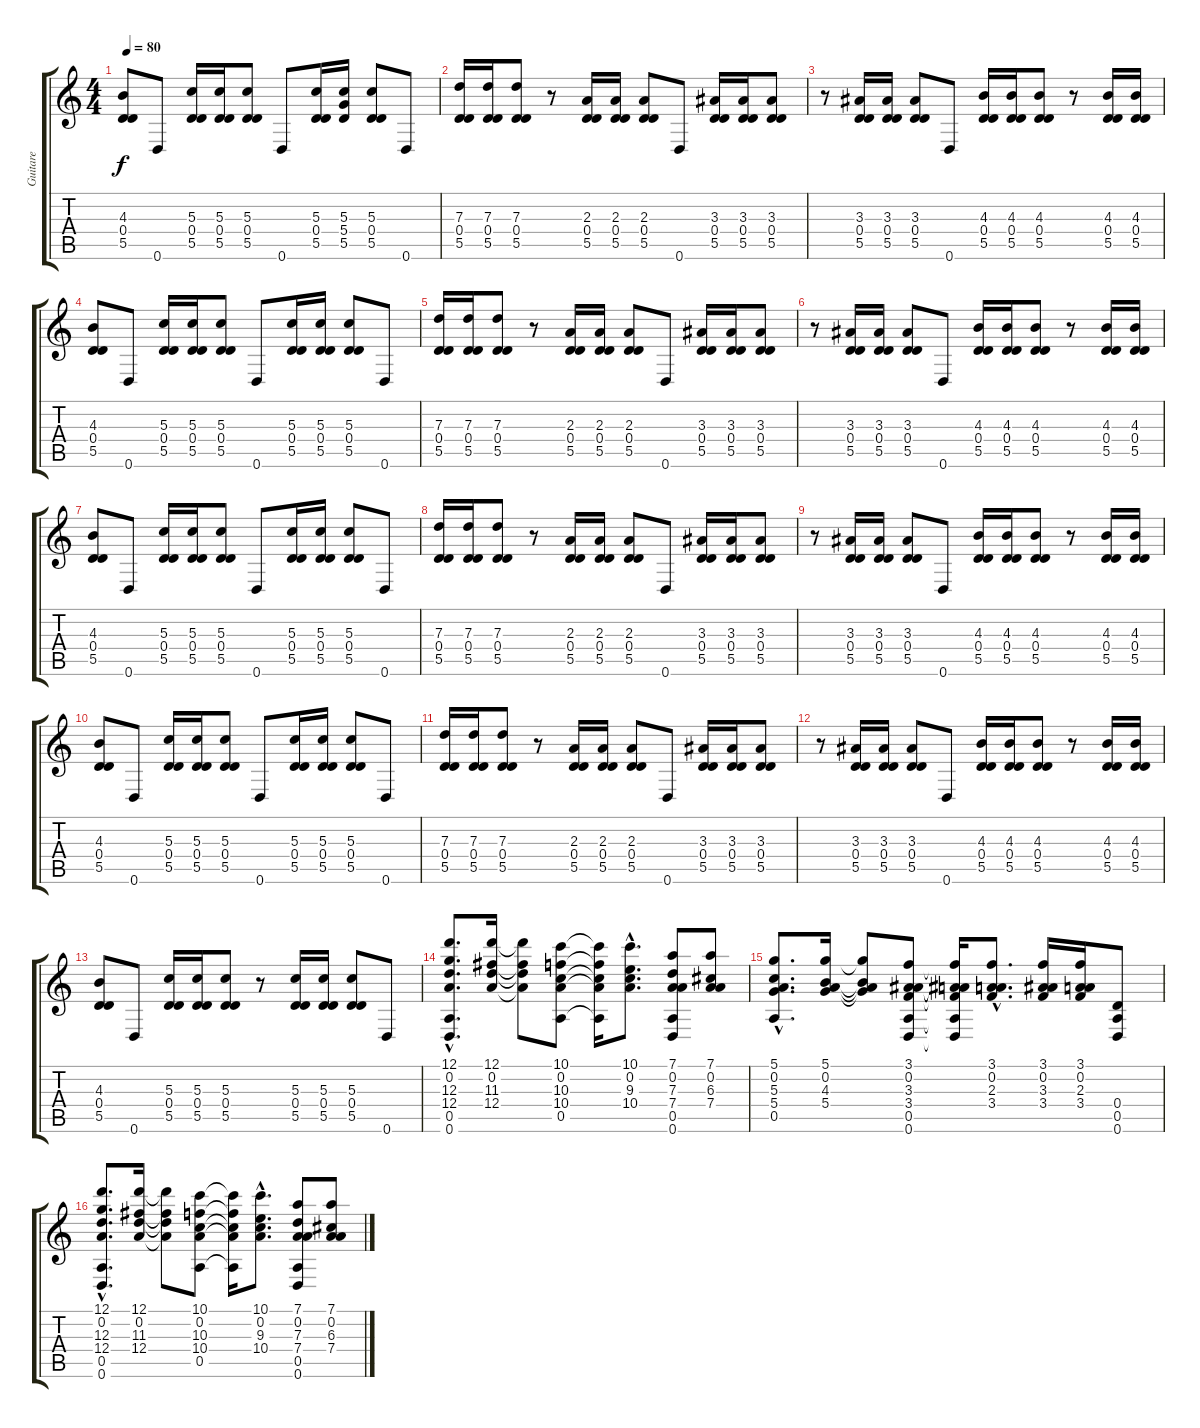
\track ("Guitare" "Guitare") {instrument acousticguitarsteel}
\staff {score tabs}
\tuning (D4 A3 G3 D3 A2 D2) {hide}
\ts (4 4)
\tempo 80
\clef g2
\ks c
(4.3 0.4 5.5).8{dy f} 0.6.8 (5.3 0.4 5.5).16 (5.3 0.4 5.5).16 (5.3 0.4 5.5).8 0.6.8 (5.3 0.4 5.5).16 (5.3 5.4 5.5).16 (5.3 0.4 5.5).8 0.6.8 |
(7.3 0.4 5.5).16 (7.3 0.4 5.5).16 (7.3 0.4 5.5).8 r.8 (2.3 0.4 5.5).16 (2.3 0.4 5.5).16 (2.3 0.4 5.5).8 0.6.8 (3.3 0.4 5.5).16 (3.3 0.4 5.5).16 (3.3 0.4 5.5).8 |
r.8 (3.3 0.4 5.5).16 (3.3 0.4 5.5).16 (3.3 0.4 5.5).8 0.6.8 (4.3 0.4 5.5).16 (4.3 0.4 5.5).16 (4.3 0.4 5.5).8 r.8 (4.3 0.4 5.5).16 (4.3 0.4 5.5).16 |
(4.3 0.4 5.5).8 0.6.8 (5.3 0.4 5.5).16 (5.3 0.4 5.5).16 (5.3 0.4 5.5).8 0.6.8 (5.3 0.4 5.5).16 (5.3 0.4 5.5).16 (5.3 0.4 5.5).8 0.6.8 |
(7.3 0.4 5.5).16 (7.3 0.4 5.5).16 (7.3 0.4 5.5).8 r.8 (2.3 0.4 5.5).16 (2.3 0.4 5.5).16 (2.3 0.4 5.5).8 0.6.8 (3.3 0.4 5.5).16 (3.3 0.4 5.5).16 (3.3 0.4 5.5).8 |
r.8 (3.3 0.4 5.5).16 (3.3 0.4 5.5).16 (3.3 0.4 5.5).8 0.6.8 (4.3 0.4 5.5).16 (4.3 0.4 5.5).16 (4.3 0.4 5.5).8 r.8 (4.3 0.4 5.5).16 (4.3 0.4 5.5).16 |
(4.3 0.4 5.5).8 0.6.8 (5.3 0.4 5.5).16 (5.3 0.4 5.5).16 (5.3 0.4 5.5).8 0.6.8 (5.3 0.4 5.5).16 (5.3 0.4 5.5).16 (5.3 0.4 5.5).8 0.6.8 |
(7.3 0.4 5.5).16 (7.3 0.4 5.5).16 (7.3 0.4 5.5).8 r.8 (2.3 0.4 5.5).16 (2.3 0.4 5.5).16 (2.3 0.4 5.5).8 0.6.8 (3.3 0.4 5.5).16 (3.3 0.4 5.5).16 (3.3 0.4 5.5).8 |
r.8 (3.3 0.4 5.5).16 (3.3 0.4 5.5).16 (3.3 0.4 5.5).8 0.6.8 (4.3 0.4 5.5).16 (4.3 0.4 5.5).16 (4.3 0.4 5.5).8 r.8 (4.3 0.4 5.5).16 (4.3 0.4 5.5).16 |
(4.3 0.4 5.5).8 0.6.8 (5.3 0.4 5.5).16 (5.3 0.4 5.5).16 (5.3 0.4 5.5).8 0.6.8 (5.3 0.4 5.5).16 (5.3 0.4 5.5).16 (5.3 0.4 5.5).8 0.6.8 |
(7.3 0.4 5.5).16 (7.3 0.4 5.5).16 (7.3 0.4 5.5).8 r.8 (2.3 0.4 5.5).16 (2.3 0.4 5.5).16 (2.3 0.4 5.5).8 0.6.8 (3.3 0.4 5.5).16 (3.3 0.4 5.5).16 (3.3 0.4 5.5).8 |
r.8 (3.3 0.4 5.5).16 (3.3 0.4 5.5).16 (3.3 0.4 5.5).8 0.6.8 (4.3 0.4 5.5).16 (4.3 0.4 5.5).16 (4.3 0.4 5.5).8 r.8 (4.3 0.4 5.5).16 (4.3 0.4 5.5).16 |
(4.3 0.4 5.5).8 0.6.8 (5.3 0.4 5.5).16 (5.3 0.4 5.5).16 (5.3 0.4 5.5).8 r.8 (5.3 0.4 5.5).16 (5.3 0.4 5.5).16 (5.3 0.4 5.5).8 0.6.8 |
(12.1{hac} 0.2{hac} 12.3{hac} 12.4{hac} 0.5{hac} 0.6{hac}).8{d} (12.1 0.2 11.3 12.4).16 (12.1{t} 0.2{t} 11.3{t} 12.4{t}).8 (10.1 0.2 10.3 10.4 0.5).8 (10.1{t} 0.2{t} 10.3{t} 10.4{t} 0.5{t}).16 (10.1{hac} 0.2{hac} 9.3{hac} 10.4{hac}).8{d} (7.1 0.2 7.3 7.4 0.5 0.6).8 (7.1 0.2 6.3 7.4).8 |
(5.1{hac} 0.2{hac} 5.3{hac} 5.4{hac} 0.5{hac}).8{d} (5.1 0.2 4.3 5.4).16 (5.1{t} 0.2{t} 4.3{t} 5.4{t}).8 (3.1 0.2 3.3 3.4 0.5 0.6).8 (3.1{t} 0.2{t} 3.3{t} 3.4{t} 0.5{t} 0.6{t}).16 (3.1{hac} 0.2{hac} 2.3{hac} 3.4{hac}).8{d} (3.1 0.2 3.3 3.4).16 (3.1 0.2 2.3 3.4).16 (0.4 0.5 0.6).8 |
(12.1{hac} 0.2{hac} 12.3{hac} 12.4{hac} 0.5{hac} 0.6{hac}).8{d} (12.1 0.2 11.3 12.4).16 (12.1{t} 0.2{t} 11.3{t} 12.4{t}).8 (10.1 0.2 10.3 10.4 0.5).8 (10.1{t} 0.2{t} 10.3{t} 10.4{t} 0.5{t}).16 (10.1{hac} 0.2{hac} 9.3{hac} 10.4{hac}).8{d} (7.1 0.2 7.3 7.4 0.5 0.6).8 (7.1 0.2 6.3 7.4).8
